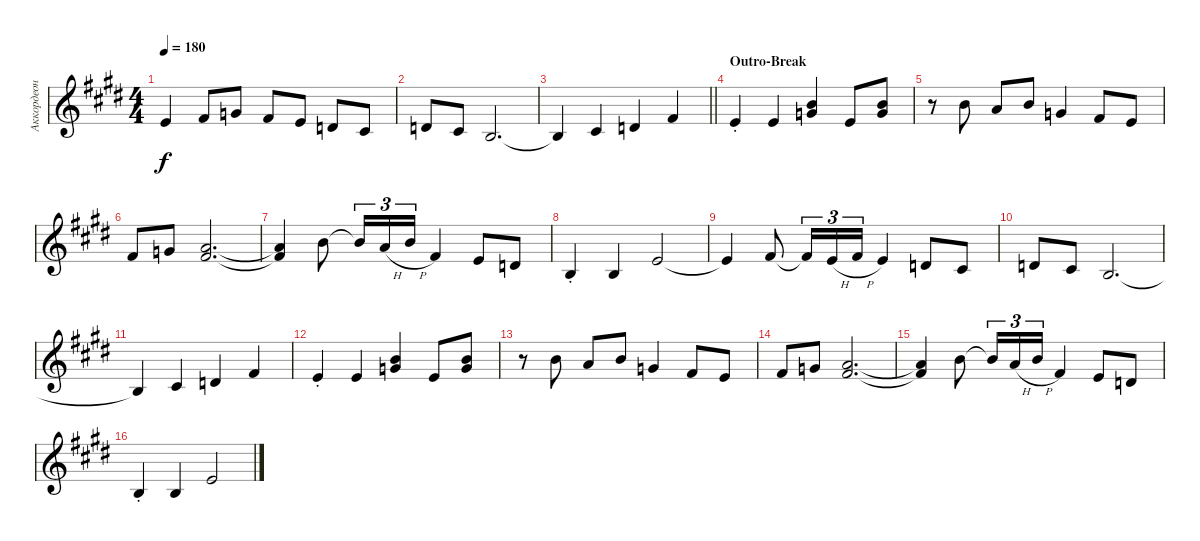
\track ("Аккордеон" "Аккордеон") {instrument accordion}
\staff {score}
\tuning (E4 B3 G3 D3 A2 E2) {hide}
\ts (4 4)
\tempo 180
\clef g2
\ks c#minor
0.1{t}.4{dy f} 2.1.8 3.1.8 2.1.8 0.1.8 3.2.8 2.2.8 |
3.2.8 2.2.8 0.2.2{d} |
\barLineRight lightlight
0.2{t}.4 2.2.4 3.2.4 7.2.4 |
\section ("" "Outro-Break")
5.2{st}.4 5.2.4 (7.1 8.2).4 9.3.8 (7.1 8.2).8 |
r.8 7.1.8 5.1.8 7.1.8 3.1.4 2.1.8 0.1.8 |
2.1.8 3.1.8 (5.1 7.2).2{d} |
(5.1{t} 7.2{t}).4 7.1.8 7.1{t}.16{tu (3 2)} 5.1{h}.16{tu (3 2)} 7.1{h}.16{tu (3 2)} 2.1.4 0.1.8 3.2.8 |
4.3{st}.4 4.3.4 0.1.2 |
0.1{t}.4 2.1.8 2.1{t}.16{tu (3 2)} 0.1{h}.16{tu (3 2)} 2.1{h}.16{tu (3 2)} 0.1.4 3.2.8 2.2.8 |
3.2.8 2.2.8 0.2.2{d} |
0.2{t}.4 2.2.4 3.2.4 7.2.4 |
5.2{st}.4 5.2.4 (7.1 8.2).4 9.3.8 (7.1 8.2).8 |
r.8 7.1.8 5.1.8 7.1.8 3.1.4 2.1.8 0.1.8 |
2.1.8 3.1.8 (5.1 7.2).2{d} |
(5.1{t} 7.2{t}).4 7.1.8 7.1{t}.16{tu (3 2)} 5.1{h}.16{tu (3 2)} 7.1{h}.16{tu (3 2)} 2.1.4 0.1.8 3.2.8 |
4.3{st}.4 4.3.4 0.1.2
